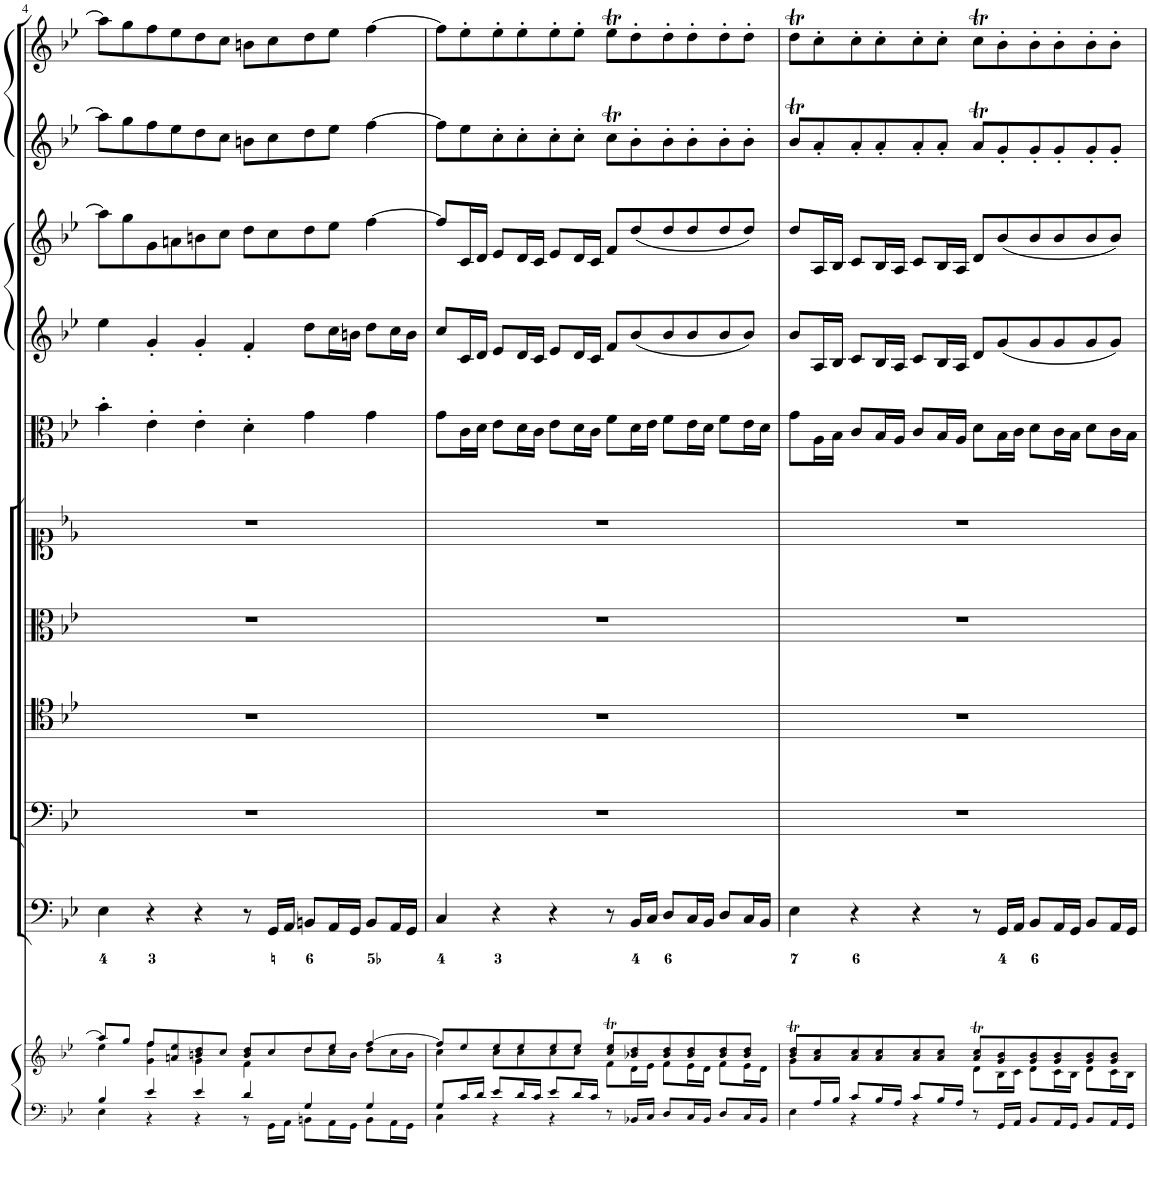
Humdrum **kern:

**kern	**kern	**kern	**kern	**kern	**kern	**kern	**kern	**kern	**kern	**kern	**kern
*part11	*part11	*part10	*part9	*part8	*part7	*part6	*part5	*part4	*part3	*part2	*part1
*staff12	*staff11	*staff10	*staff9	*staff8	*staff7	*staff6	*staff5	*staff4	*staff3	*staff2	*staff1
*I"Piano reduction	*	*I"Continuo	*I"Basso	*I"Tenore	*I"Alto	*I"Soprano Corno col Soprano	*I"Viola	*I"Violino II	*I"Violino I	*I"Oboe II	*I"Oboe I
*I'Pno	*	*	*	*	*	*	*I'Vla	*I'Vln	*I'Vln	*I'Ob	*I'Ob
!!LO:PB:g=z
*clefF4	*clefG2	*clefF4	*clefF4	*clefC4	*clefC3	*clefC1	*clefC3	*clefG2	*clefG2	*clefG2	*clefG2
*k[b-e-]	*k[b-e-]	*k[b-e-]	*k[b-e-]	*k[b-e-]	*k[b-e-]	*k[b-e-]	*k[b-e-]	*k[b-e-]	*k[b-e-]	*k[b-e-]	*k[b-e-]
*M6/4	*M6/4	*M6/4	*M6/4	*M6/4	*M6/4	*M6/4	*M6/4	*M6/4	*M6/4	*M6/4	*M6/4
=4	=4	=4	=4	=4	=4	=4	=4	=4	=4	=4	=4
*^	*^	*	*	*	*	*	*	*	*	*	*
4B-/	4E-\	8aa-/L]	4ee-\	4E-\	1.r	1.r	1.r	1.r	4b-'\	4ee-\	8aa-\L]	8aa-\L]	8aa-\L]
.	.	8gg/J	.	.	.	.	.	.	.	.	8gg\	8gg\	8gg\
4e-/	4r	8ff/L	4g\ 4ff\	4r	.	.	.	.	4e-'\	4g'/	8g\	8ff\	8ff\
.	.	8an/ 8ee-/	.	.	.	.	.	.	.	.	8an\	8ee-\	8ee-\
4e-/	4r	8bn/ 8dd/	4g\	4r	.	.	.	.	4e-'\	4g'/	8bn\	8dd\	8dd\
.	.	8cc/J	.	.	.	.	.	.	.	.	8cc\J	8cc\J	8cc\J
4d/	8r	8b/ 8dd/L	4f\	8r	.	.	.	.	4d'\	4f'/	8dd\L	8bn\L	8bn\L
.	16GG\LL	8cc/	.	16GG/LL	.	.	.	.	.	.	8cc\	8cc\	8cc\
.	16AA\JJ	.	.	16AA/JJ	.	.	.	.	.	.	.	.	.
4G/	8BBn\L	8dd/	8dd\L	8BBn/L	.	.	.	.	4g\	8dd\L	8dd\	8dd\	8dd\
.	16AA\L	8ee-/J	16cc\L	16AA/L	.	.	.	.	.	16cc\L	8ee-\J	8ee-\J	8ee-\J
.	16GG\JJ	.	16b\JJ	16GG/JJ	.	.	.	.	.	16bn\JJ	.	.	.
4G/	8BB\L	[4ff/	8dd\L	8BB/L	.	.	.	.	4g\	8dd\L	[4ff\	[4ff\	[4ff\
.	16AA\L	.	16cc\L	16AA/L	.	.	.	.	.	16cc\L	.	.	.
.	16GG\JJ	.	16b\JJ	16GG/JJ	.	.	.	.	.	16b\JJ	.	.	.
=5	=5	=5	=5	=5	=5	=5	=5	=5	=5	=5	=5	=5	=5
8G/L	4C\	8ff/L]	4cc\	4C/	1.r	1.r	1.r	1.r	8g\L	8cc/L	8ff/L]	8ff\L]	8ff\L]
16c/L	.	8ee-/	.	.	.	.	.	.	16c\L	16c/L	16c/L	8ee-\	8ee-'\
16d/JJ	.	.	.	.	.	.	.	.	16d\JJ	16d/JJ	16d/JJ	.	.
8e-/L	4r	8ee-/	8cc\L	4r	.	.	.	.	8e-\L	8e-/L	8e-/L	8cc'\	8ee-'\
16d/L	.	8ee-/	8cc\	.	.	.	.	.	16d\L	16d/L	16d/L	8cc'\	8ee-'\
16c/JJ	.	.	.	.	.	.	.	.	16c\JJ	16c/JJ	16c/JJ	.	.
8e-/L	4r	8ee-/	8cc\	4r	.	.	.	.	8e-\L	8e-/L	8e-/L	8cc'\	8ee-'\
16d/L	.	8ee-/J	8cc\J	.	.	.	.	.	16d\L	16d/L	16d/L	8cc'\J	8ee-'\J
16c/JJ	.	.	.	.	.	.	.	.	16c\JJ	16c/JJ	16c/JJ	.	.
8r	8ryy	8cc/T 8ee-/TL	8f\L	8r	.	.	.	.	8f\L	8f/L	8f/L	8ccT\L	8ee-T\L
16BB-X/LL	8ryy	8b-X/ 8dd/	16d\L	16BB-/LL	.	.	.	.	16d\L	(8b-/	(8dd/	8b-'\	8dd'\
16C/JJ	.	.	16e-\JJ	16C/JJ	.	.	.	.	16e-\JJ	.	.	.	.
8D/L	2ryy	8b-/ 8dd/	8f\L	8D/L	.	.	.	.	8f\L	8b-/	8dd/	8b-'\	8dd'\
16C/L	.	8b-/ 8dd/	16e-\L	16C/L	.	.	.	.	16e-\L	8b-/	8dd/	8b-'\	8dd'\
16BB-/JJ	.	.	16d\JJ	16BB-/JJ	.	.	.	.	16d\JJ	.	.	.	.
8D/L	.	8b-/ 8dd/	8f\L	8D/L	.	.	.	.	8f\L	8b-/	8dd/	8b-'\	8dd'\
16C/L	.	8b-/ 8dd/J	16e-\L	16C/L	.	.	.	.	16e-\L	8b-/J)	8dd/J)	8b-'\J	8dd'\J
16BB-/JJ	.	.	16d\JJ	16BB-/JJ	.	.	.	.	16d\JJ	.	.	.	.
=6	=6	=6	=6	=6	=6	=6	=6	=6	=6	=6	=6	=6	=6
*	*	*	*^	*	*	*	*	*	*	*	*	*	*
8ryy	4E-\	8b-/T 8dd/TL	2.ryy	8g\L	4E-\	1.r	1.r	1.r	1.r	8g\L	8b-/L	8dd/L	8b-T/L	8ddt\L
16A/L	.	8a/ 8cc/	.	1ryy	.	.	.	.	.	16A\L	16A/L	16A/L	8a'/	8cc'\
16B-/JJ	.	.	.	.	.	.	.	.	.	16B-\JJ	16B-/JJ	16B-/JJ	.	.
8c/L	4r	8a/ 8cc/	.	.	4r	.	.	.	.	8c/L	8c/L	8c/L	8a'/	8cc'\
16B-/L	.	8a/ 8cc/	.	.	.	.	.	.	.	16B-/L	16B-/L	16B-/L	8a'/	8cc'\
16A/JJ	.	.	.	.	.	.	.	.	.	16A/JJ	16A/JJ	16A/JJ	.	.
8c/L	4r	8a/ 8cc/	.	.	4r	.	.	.	.	8c/L	8c/L	8c/L	8a'/	8cc'\
16B-/L	.	8a/ 8cc/J	.	.	.	.	.	.	.	16B-/L	16B-/L	16B-/L	8a'/J	8cc'\J
16A/JJ	.	.	.	.	.	.	.	.	.	16A/JJ	16A/JJ	16A/JJ	.	.
8r	2.ryy	8a/T 8cc/TL	8d\L	.	8r	.	.	.	.	8d\L	8d/L	8d/L	8at/L	8ccT\L
16GG/LL	.	8g/ 8b-/	16B-\L	.	16GG/LL	.	.	.	.	16B-\L	(8g/	(8b-/	8g'/	8b-'\
16AA/JJ	.	.	16c\JJ	.	16AA/JJ	.	.	.	.	16c\JJ	.	.	.	.
8BB-/L	.	8g/ 8b-/	8d\L	.	8BB-/L	.	.	.	.	8d\L	8g/	8b-/	8g'/	8b-'\
16AA/L	.	8g/ 8b-/	16c\L	4.ryy	16AA/L	.	.	.	.	16c\L	8g/	8b-/	8g'/	8b-'\
16GG/JJ	.	.	16B-\JJ	.	16GG/JJ	.	.	.	.	16B-\JJ	.	.	.	.
8BB-/L	.	8g/ 8b-/	8d\L	.	8BB-/L	.	.	.	.	8d\L	8g/	8b-/	8g'/	8b-'\
16AA/L	.	8g/ 8b-/J	16c\L	.	16AA/L	.	.	.	.	16c\L	8g/J)	8b-/J)	8g'/J	8b-'\J
16GG/JJ	.	.	16B-\JJ	.	16GG/JJ	.	.	.	.	16B-\JJ	.	.	.	.
*v	*v	*	*	*	*	*	*	*	*	*	*	*	*	*
*	*v	*v	*v	*	*	*	*	*	*	*	*	*	*
=	=	=	=	=	=	=	=	=	=	=	=
*-	*-	*-	*-	*-	*-	*-	*-	*-	*-	*-	*-
